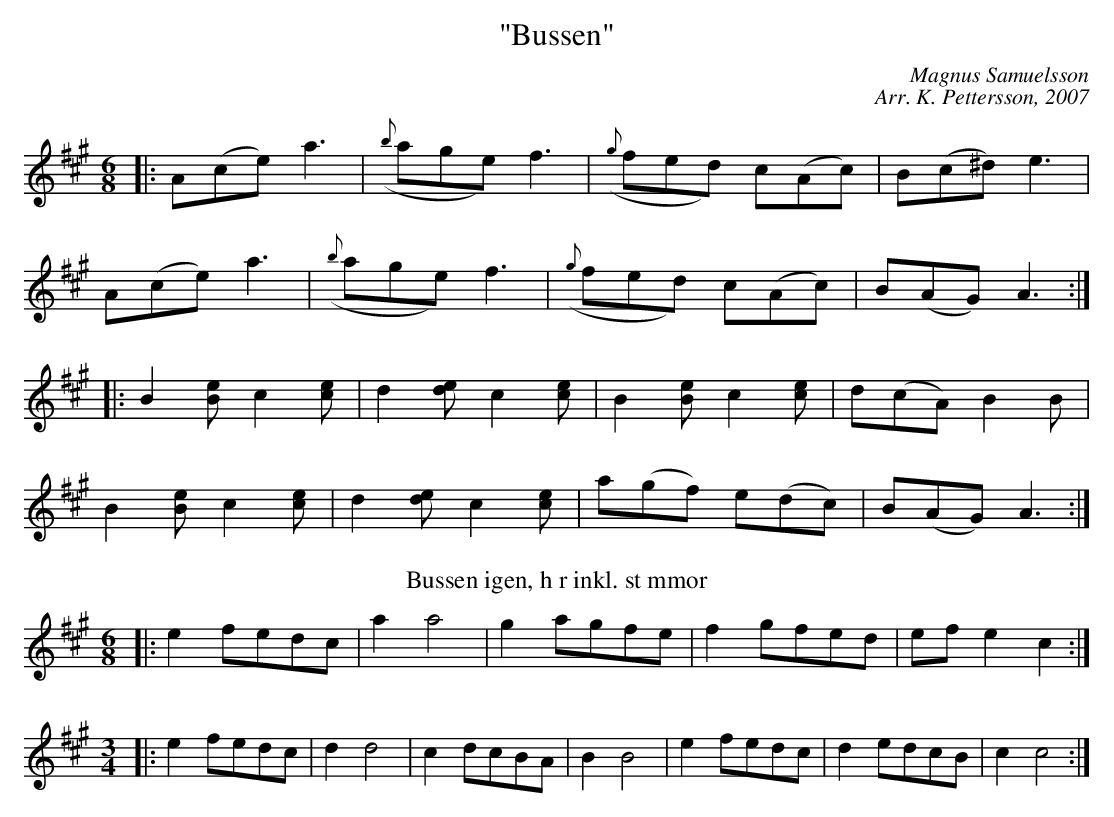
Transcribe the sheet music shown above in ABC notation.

X:1
T:"Bussen"
C:Magnus Samuelsson
C:Arr. K. Pettersson, 2007
M:6/8
L:1/8
K:A
|: A(ce) a3 | ({b}age) f3 | ({g}fed) c(Ac) | B(c^d) e3 |
 A(ce) a3 | ({b}age) f3 | ({g}fed) c(Ac) | B(AG) A3:|
|: B2[Be] c2[ce] | d2[de] c2[ce] | B2[Be] c2[ce] | d(cA) B2B |
 B2[Be] c2[ce] | d2[de] c2[ce] | a(gf) e(dc) | B(AG) A3 :|
T:
T:
T:Bussen igen, h r inkl. st mmor
V:1
|:e2 fedc|a2a4|g2 agfe|f2 gfed|efe2c2:|
M:3/4
|:e2 fedc|d2d4|c2dcBA|B2B4|e2fedc|d2edcB|c2c4:|
V:2
|:C2A,4|F2fedc|e2c2A2|D2B2G2|c2C4:|
M:3/4
|:C2C4|G,2 GABG|A2^F4|G,2GFED|C2A,4|B,2G,4|C2C,4:|
